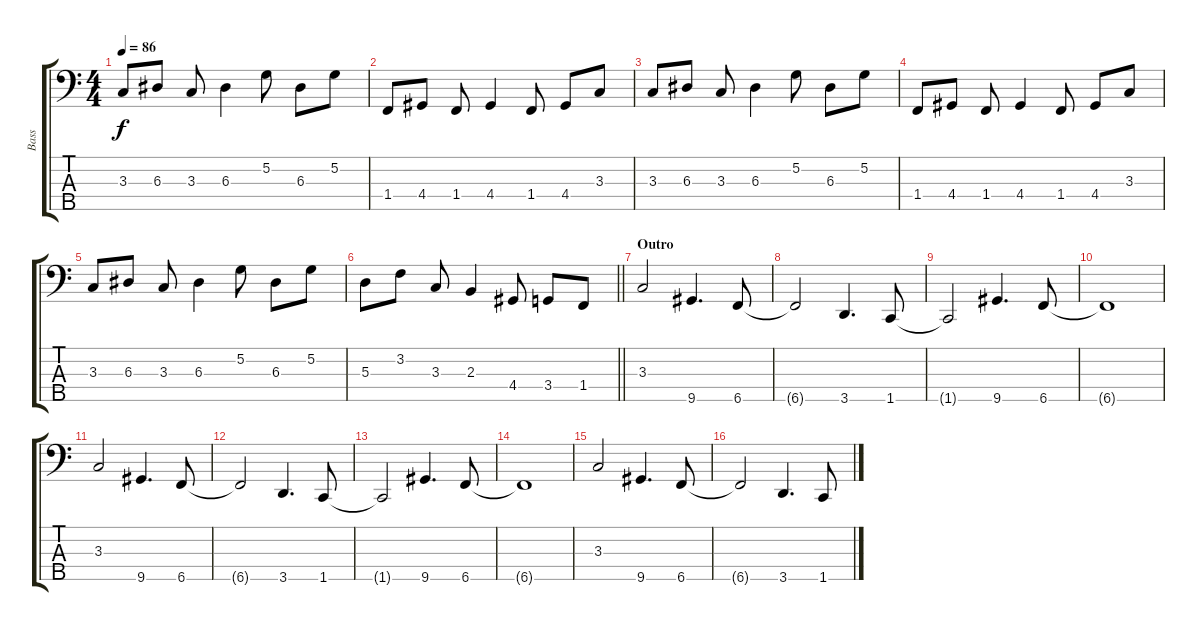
\track ("Bass" "Bass") {instrument electricbassfinger}
\staff {score tabs}
\tuning (G2 D2 A1 E1 B0) {hide}
\ts (4 4)
\tempo 86
\clef f4
\ks aminor
3.3.8{dy f} 6.3.8 3.3.8 6.3.4 5.2.8 6.3.8 5.2.8 |
1.4.8 4.4.8 1.4.8 4.4.4 1.4.8 4.4.8 3.3.8 |
3.3.8 6.3.8 3.3.8 6.3.4 5.2.8 6.3.8 5.2.8 |
1.4.8 4.4.8 1.4.8 4.4.4 1.4.8 4.4.8 3.3.8 |
3.3.8 6.3.8 3.3.8 6.3.4 5.2.8 6.3.8 5.2.8 |
\barLineRight lightlight
5.3.8 3.2.8 3.3.8 2.3.4 4.4.8 3.4.8 1.4.8 |
\section ("" "Outro")
3.3.2 9.5.4{d} 6.5.8 |
6.5{t}.2 3.5.4{d} 1.5.8 |
1.5{t}.2 9.5.4{d} 6.5.8 |
6.5{t}.1 |
3.3.2 9.5.4{d} 6.5.8 |
6.5{t}.2 3.5.4{d} 1.5.8 |
1.5{t}.2 9.5.4{d} 6.5.8 |
6.5{t}.1 |
3.3.2 9.5.4{d} 6.5.8 |
6.5{t}.2 3.5.4{d} 1.5.8
